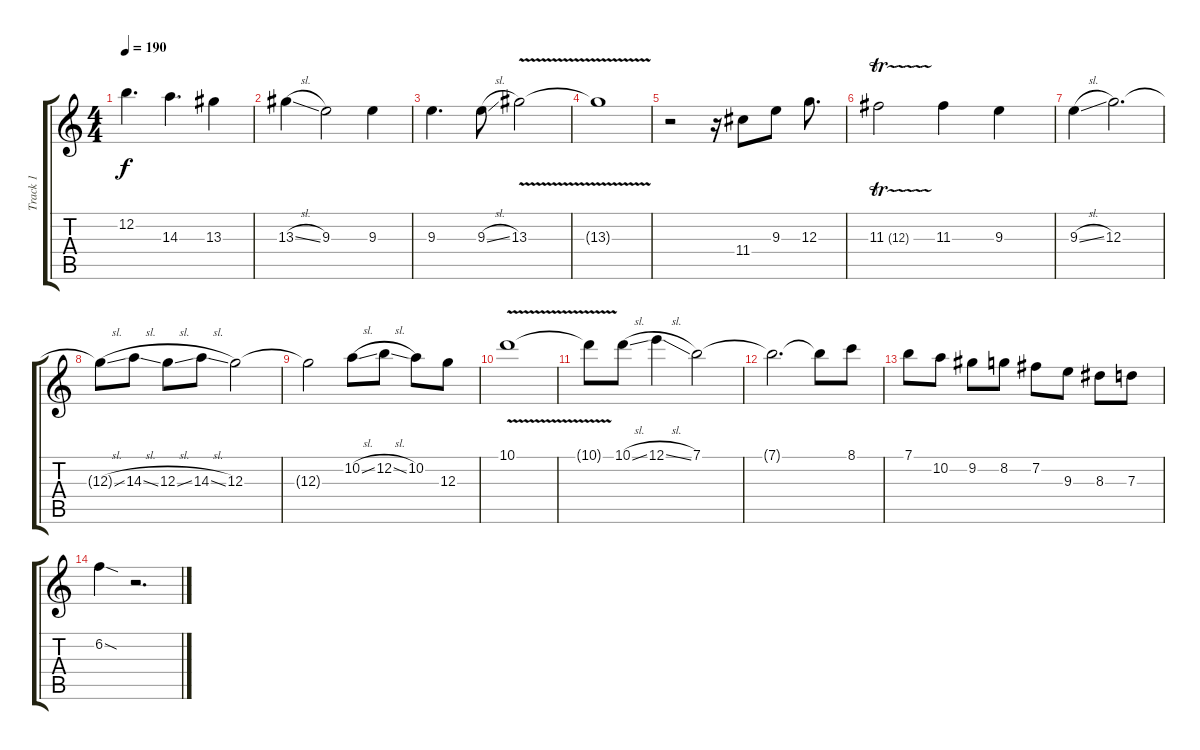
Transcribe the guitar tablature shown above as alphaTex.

\track ("Track 1" "Track 1") {instrument acousticguitarsteel}
\staff {score tabs}
\tuning (E4 B3 G3 D3 A2 E2) {hide}
\ts (4 4)
\tempo 190
\clef g2
\ks c
12.2.4{d dy f} 14.3.4{d} 13.3.4 |
13.3{sl}.4 9.3.2 9.3.4 |
9.3.4{d} 9.3{sl}.8 13.3{v}.2 |
13.3{t}.1 |
r.2 r.16 11.4.8 9.3.8 12.3.8{d} |
11.3{tr (12 16)}.2 11.3.4 9.3.4 |
9.3{sl}.4 12.3.2{d} |
12.3{sl t}.8 14.3{sl}.8 12.3{sl}.8 14.3{sl}.8 12.3.2 |
12.3{t}.2 10.2{sl}.8 12.2{sl}.8 10.2.8 12.3.8 |
10.1{v}.1 |
10.1{t}.8 10.1{sl}.8 12.1{sl}.4 7.1.2 |
7.1{t}.2{d} 7.1{t}.8 8.1.8 |
7.1.8 10.2.8 9.2.8 8.2.8 7.2.8 9.3.8 8.3.8 7.3.8 |
6.2{sod}.4 r.2{d}
